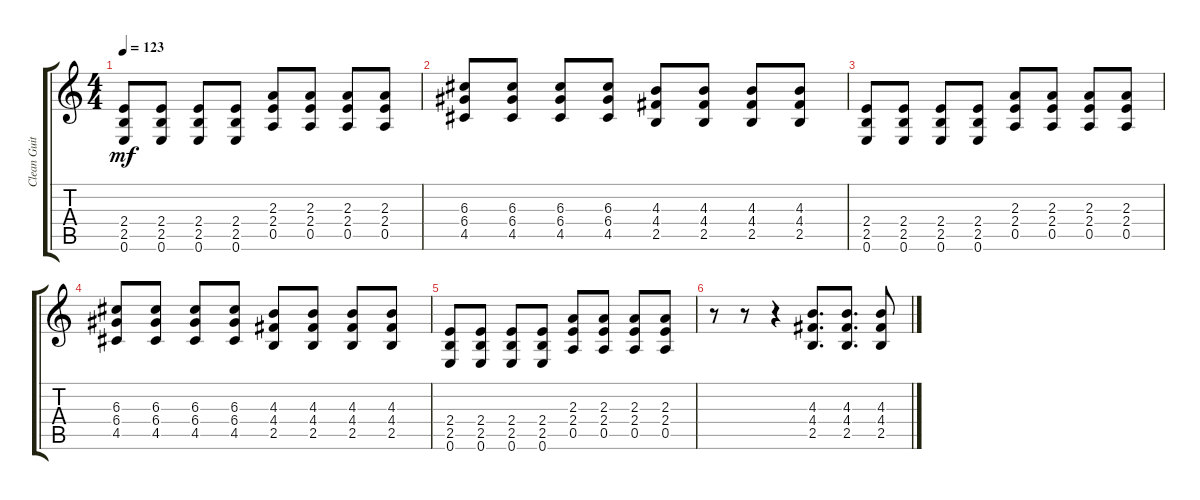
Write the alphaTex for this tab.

\track ("Clean Guitar" "Clean Guit") {instrument acousticguitarsteel}
\staff {score tabs}
\tuning (E4 B3 G3 D3 A2 E2) {hide}
\ts (4 4)
\tempo 123
\clef g2
\ks c
(2.4 2.5 0.6).8{dy mf} (2.4 2.5 0.6).8 (2.4 2.5 0.6).8 (2.4 2.5 0.6).8 (2.3 2.4 0.5).8 (2.3 2.4 0.5).8 (2.3 2.4 0.5).8 (2.3 2.4 0.5).8 |
(6.3 6.4 4.5).8 (6.3 6.4 4.5).8 (6.3 6.4 4.5).8 (6.3 6.4 4.5).8 (4.3 4.4 2.5).8 (4.3 4.4 2.5).8 (4.3 4.4 2.5).8 (4.3 4.4 2.5).8 |
(2.4 2.5 0.6).8 (2.4 2.5 0.6).8 (2.4 2.5 0.6).8 (2.4 2.5 0.6).8 (2.3 2.4 0.5).8 (2.3 2.4 0.5).8 (2.3 2.4 0.5).8 (2.3 2.4 0.5).8 |
(6.3 6.4 4.5).8 (6.3 6.4 4.5).8 (6.3 6.4 4.5).8 (6.3 6.4 4.5).8 (4.3 4.4 2.5).8 (4.3 4.4 2.5).8 (4.3 4.4 2.5).8 (4.3 4.4 2.5).8 |
(2.4 2.5 0.6).8 (2.4 2.5 0.6).8 (2.4 2.5 0.6).8 (2.4 2.5 0.6).8 (2.3 2.4 0.5).8 (2.3 2.4 0.5).8 (2.3 2.4 0.5).8 (2.3 2.4 0.5).8 |
r.8 r.8 r.4 (4.3 4.4 2.5).8{d} (4.3 4.4 2.5).8{d} (4.3 4.4 2.5).8
